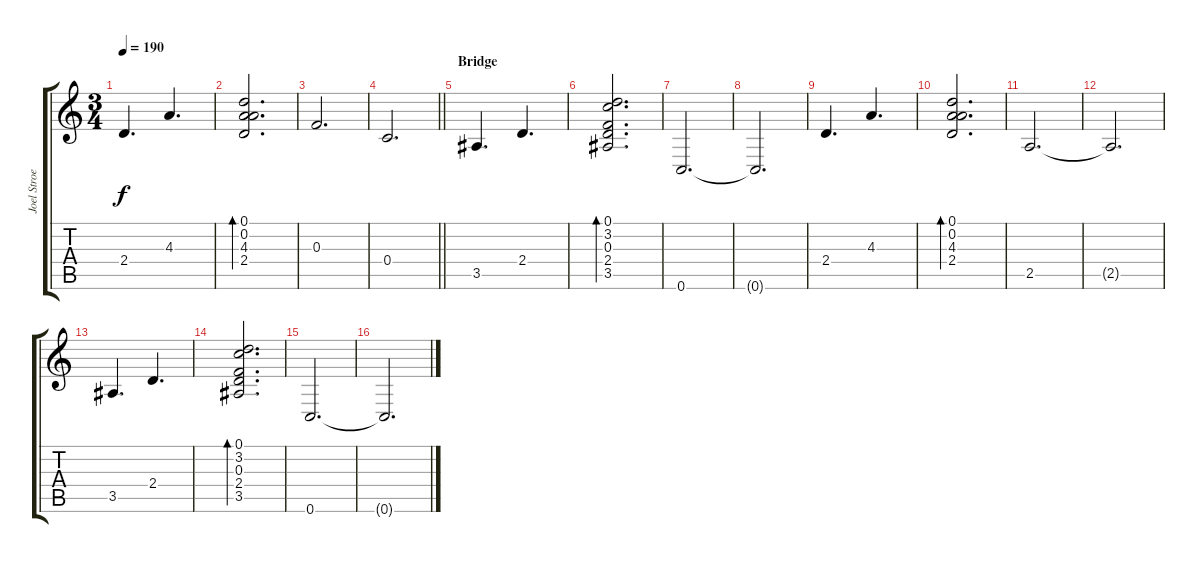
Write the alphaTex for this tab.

\track ("Joel Stroetzel" "Joel Stroe") {instrument overdrivenguitar}
\staff {score tabs}
\tuning (D4 A3 F3 C3 G2 C2) {hide}
\ts (3 4)
\tempo 190
\clef g2
\ks c
2.4.4{d dy f} 4.3.4{d} |
(0.1 0.2 4.3 2.4).2{d bd 240} |
0.3.2{d} |
\barLineRight lightlight
0.4.2{d} |
\section ("" "Bridge")
3.5.4{d} 2.4.4{d} |
(0.1 3.2 0.3 2.4 3.5).2{d bd 240} |
0.6.2{d} |
0.6{t}.2{d} |
2.4.4{d} 4.3.4{d} |
(0.1 0.2 4.3 2.4).2{d bd 240} |
2.5.2{d} |
2.5{t}.2{d} |
3.5.4{d} 2.4.4{d} |
(0.1 3.2 0.3 2.4 3.5).2{d bd 240} |
0.6.2{d} |
0.6{t}.2{d}
